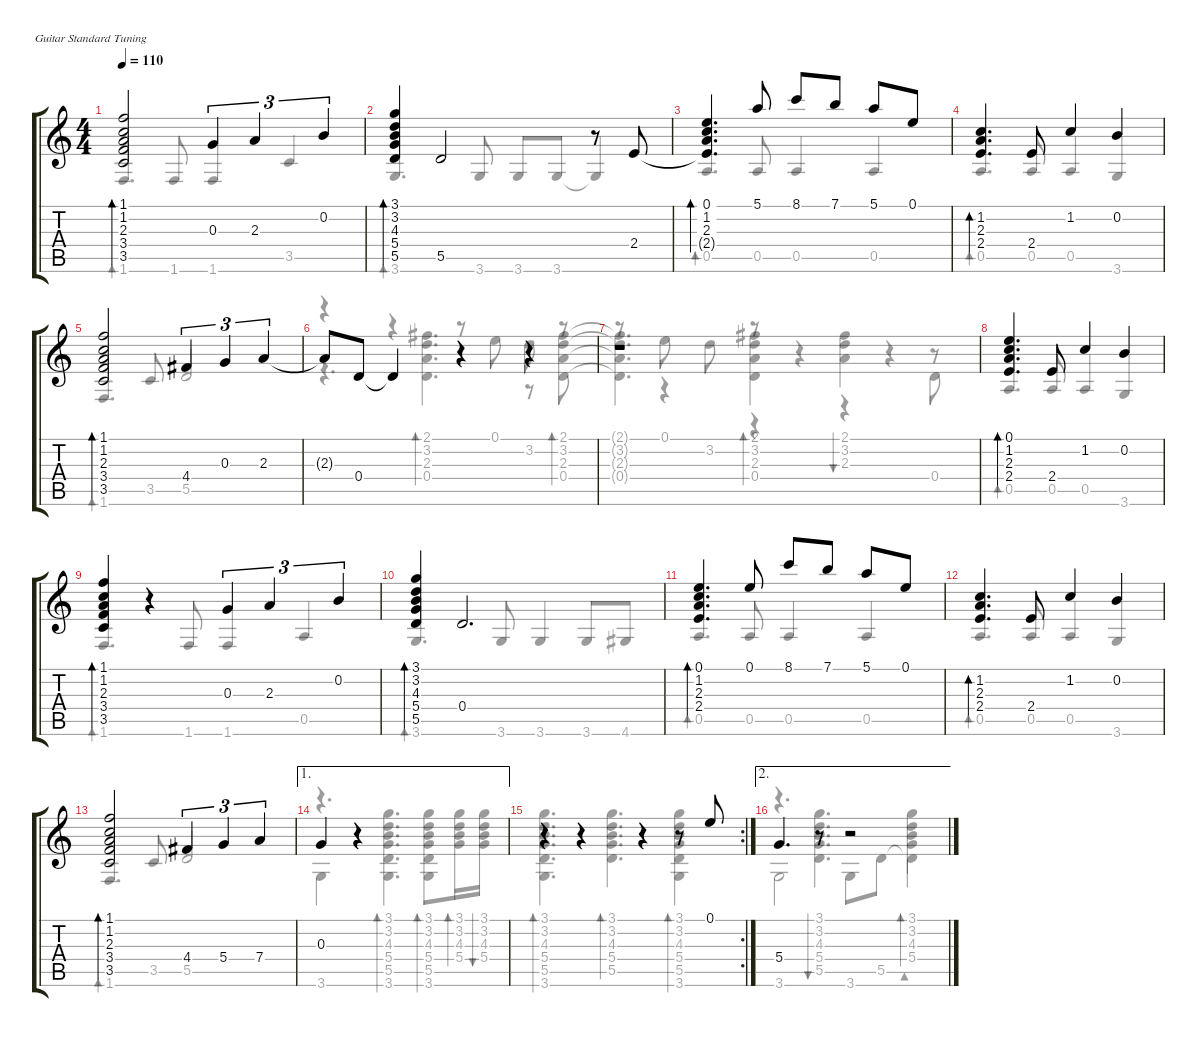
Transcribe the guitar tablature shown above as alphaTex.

\defaultSystemsLayout 4
\hideDynamics
\bracketExtendMode groupsimilarinstruments
\firstSystemTrackNameOrientation horizontal
\otherSystemsTrackNameOrientation horizontal
\track "" {instrument acousticguitarsteel}
\staff {score tabs}
\tuning (E4 B3 G3 D3 A2 E2)
\voice
\ts (4 4)
\tempo 110
\clef g2
\scale
0.334
\ks c
(2.3 1.1 1.2 3.4 3.5).2{bd 234 dy f} 0.3.4{tu (3 2)} 2.3.4{tu (3 2)} 0.2.4{tu (3 2)} |
\scale
0.224 (3.2 3.1 4.3 5.4 5.5).4{bd 240} 5.5.2 r.8 2.4.8 |
\scale
0.439883 (2.4{t} 0.1 1.2 2.3).4{d bd 241} 5.1.8 8.1.8 7.1.8 5.1.8 0.1.8 |
\scale
0.56029 (2.4 1.2 2.3).4{d bd 239} 2.4.8 1.2.4 0.2.4 |
\scale
0.282053 (2.3 1.1 1.2 3.4 3.5).2{bd 237} 4.4.4{tu (3 2)} 0.3.4{tu (3 2)} 2.3.4{tu (3 2)} |
\scale
0.545634 2.3{t}.8 0.4.8 0.4{t}.4 r.4 r.4 |
\scale
0.495879 r.1 |
\scale
0.270408 (2.4 0.1 1.2 2.3).4{d bd 239} 2.4.8 1.2.4 0.2.4 |
\scale
0.407684 (2.3 1.1 1.2 3.4 3.5).4{bd 240} r.4 0.3.4{tu (3 2)} 2.3.4{tu (3 2)} 0.2.4{tu (3 2)} |
\scale
0.240715 (3.2 3.1 4.3 5.4 5.5).4{bd 240} 0.4.2{d} |
\scale
0.332391 (2.4 0.1 1.2 2.3).4{d bd 239} 0.1.8 8.1.8 7.1.8 5.1.8 0.1.8 |
\scale
0.427121 (2.4 1.2 2.3).4{d bd 239} 2.4.8 1.2.4 0.2.4 |
\scale
0.534973 (2.3 1.1 1.2 3.4 3.5).2{bd 237} 4.4.4{tu (3 2)} 5.4.4{tu (3 2)} 7.4.4{tu (3 2)} |
\ae 1
\scale
0.465091 0.3.4 r.4 |
\rc 2
\scale
0.578731 r.4{bd 0} r.4 r.4 r.8{bd 0} 0.1.8 |
\ae 2
\scale
0.251398 5.4.4{d} r.8{bu 0} r.2
\voice
\clef g2
\ottava regular
\simile none
\scale
0.334
\ks c
|
\scale
0.224 |
\scale
0.439883 |
\scale
0.56029 |
\scale
0.282053 |
\scale
0.545634 r.4 r.4 r.8 0.1.8 3.2.8 r.8{bd 0} |
\scale
0.495879 r.8 0.1.8 3.2.8 r.8{bd 0} r.4 r.4 |
\scale
0.270408 |
\scale
0.407684 |
\scale
0.240715 |
\scale
0.332391 |
\scale
0.427121 |
\scale
0.534973 |
\scale
0.465091 r.4{d} (3.1 3.2 5.4 4.3 5.5 3.6).4{d bd 85} (3.1 3.2 5.4 4.3 5.5 3.6).8{bd 48} (3.1 3.2 5.4 4.3).16{bd 30} (3.1 3.2 5.4 4.3).16{bu 30} |
\scale
0.578731 (3.1 3.2 5.4 5.5 4.3 3.6).4{d bd 60} (3.1 3.2 5.4 5.5 4.3).4{d bd 85} (3.1 3.2 5.4 5.5 4.3 3.6).4{bd 46} |
\scale
0.251398 r.4{d} (3.1 3.2 5.4 5.5 4.3).4{d bu 30} (3.1 3.2 5.4 4.3).4{bd 30}
\voice
\clef g2
\ottava regular
\simile none
\scale
0.334
\ks c
1.6.4{d bd 0 dy f beam invert} 1.6.8{beam invert} 1.6.4{beam invert} 3.5.4{beam invert} |
\scale
0.224 3.6.4{d bd 240 beam invert} 3.6.8{beam invert} 3.6.8{beam invert} 3.6.8 3.6{t}.4{beam invert} |
\scale
0.439883 0.5.4{d bd 241 beam invert} 0.5.8{beam invert} 0.5.4{beam invert} 0.5.4{beam invert} |
\scale
0.56029 0.5.4{d bd 0 beam invert} 0.5.8{beam invert} 0.5.4{beam invert} 3.6.4{beam invert} |
\scale
0.282053 1.6.4{d bd 0 beam invert} 3.5.8{beam invert} 5.5.2{beam invert} |
\scale
0.545634 |
\scale
0.495879 r.8 r.4 r.4{bd 0} r.4{bu 0} 0.4.8 |
\scale
0.270408 0.5.4{d bd 0 beam invert} 0.5.8{beam invert} 0.5.4{beam invert} 3.6.4{beam invert} |
\scale
0.407684 1.6.4{d bd 0 beam invert} 1.6.8{beam invert} 1.6.4{beam invert} 0.5.4{beam invert} |
\scale
0.240715 3.6.4{d bd 0 beam invert} 3.6.8{beam invert} 3.6.4{beam invert} 3.6.8{beam invert} 4.6.8 |
\scale
0.332391 0.5.4{d bd 0 beam invert} 0.5.8{beam invert} 0.5.4{beam invert} 0.5.4{beam invert} |
\scale
0.427121 0.5.4{d bd 0 beam invert} 0.5.8{beam invert} 0.5.4{beam invert} 3.6.4{beam invert} |
\scale
0.534973 1.6.4{d bd 0 beam invert} 3.5.8{beam invert} 5.5.2{beam invert} |
\scale
0.465091 3.6.4 r.4 |
\scale
0.578731 |
\scale
0.251398 3.6.2{dy mf} 3.6.8{dy f} 5.5.8 5.5{t}.4{bd 30}
\voice
\clef g2
\ottava regular
\simile none
\scale
0.334
\ks c
|
\scale
0.224 |
\scale
0.439883 |
\scale
0.56029 |
\scale
0.282053 |
\scale
0.545634 r.4{d} (3.2 2.3 2.1 0.4).4{d bd 76} r.8 (3.2 2.3 2.1 0.4).8{bd 44} |
\scale
0.495879 (3.2{t} 2.3{t} 2.1{t} 0.4{t}).4{d} (3.2 2.3 2.1 0.4).4{bd 119} (3.2 2.3 2.1).4{bu 30} r.8 |
\scale
0.270408 |
\scale
0.407684 |
\scale
0.240715 |
\scale
0.332391 |
\scale
0.427121 |
\scale
0.534973 |
\scale
0.465091 |
\scale
0.578731 |
\scale
0.251398
